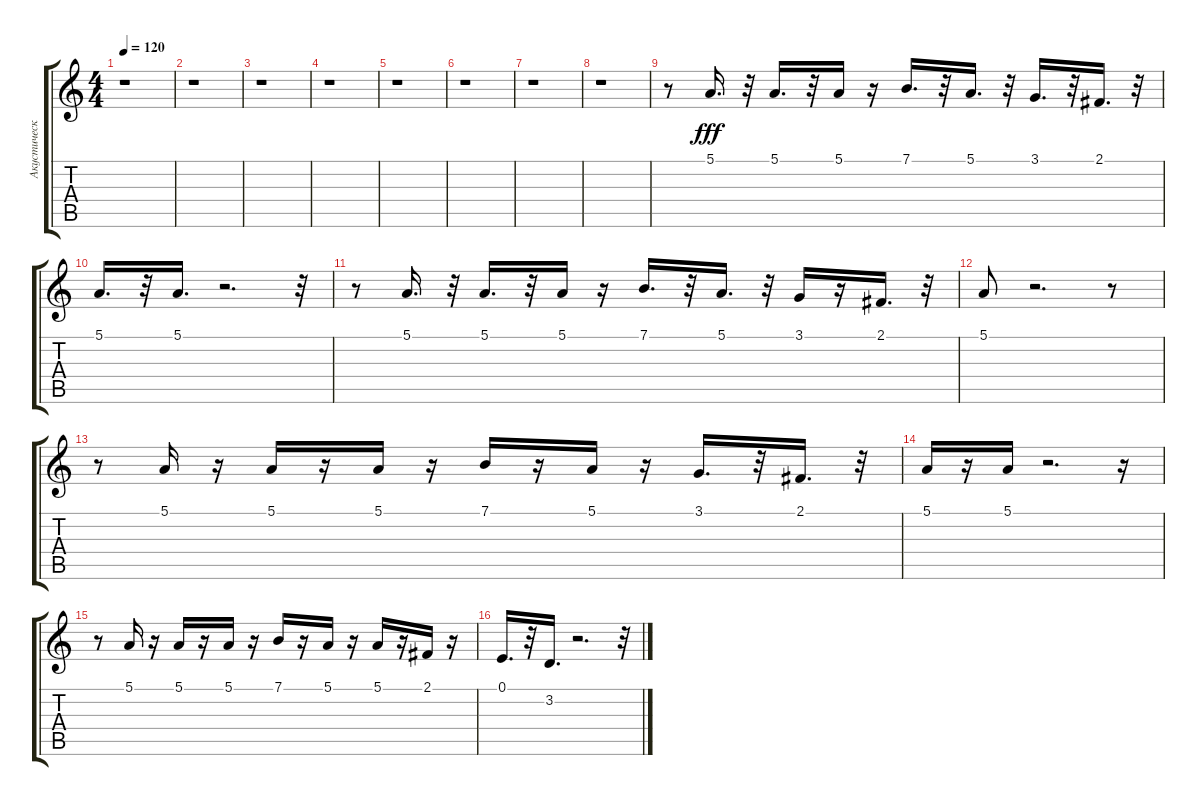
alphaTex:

\track ("Акустический Гранд Роял" "Акустическ") {instrument acousticgrandpiano}
\staff {score tabs}
\tuning (E4 B3 G3 D3 A2 E2) {hide}
\ts (4 4)
\tempo 120
\clef g2
\ks c
r.1{dy f} |
r.1 |
r.1 |
r.1 |
r.1 |
r.1 |
r.1 |
r.1 |
r.8 5.1.16{d dy fff} r.32 5.1.16{d} r.32 5.1.16 r.16 7.1.16{d} r.32 5.1.16{d} r.32 3.1.16{d} r.32 2.1.16{d} r.32 |
5.1.16{d} r.32 5.1.16{d} r.2{d} r.32 |
r.8 5.1.16{d} r.32 5.1.16{d} r.32 5.1.16 r.16 7.1.16{d} r.32 5.1.16{d} r.32 3.1.16 r.16 2.1.16{d} r.32 |
5.1.8 r.2{d} r.8 |
r.8 5.1.16 r.16 5.1.16 r.16 5.1.16 r.16 7.1.16 r.16 5.1.16 r.16 3.1.16{d} r.32 2.1.16{d} r.32 |
5.1.16 r.16 5.1.16 r.2{d} r.16 |
r.8 5.1.16 r.16 5.1.16 r.16 5.1.16 r.16 7.1.16 r.16 5.1.16 r.16 5.1.16 r.16 2.1.16 r.16 |
0.1.16{d} r.32 3.2.16{d} r.2{d} r.32
